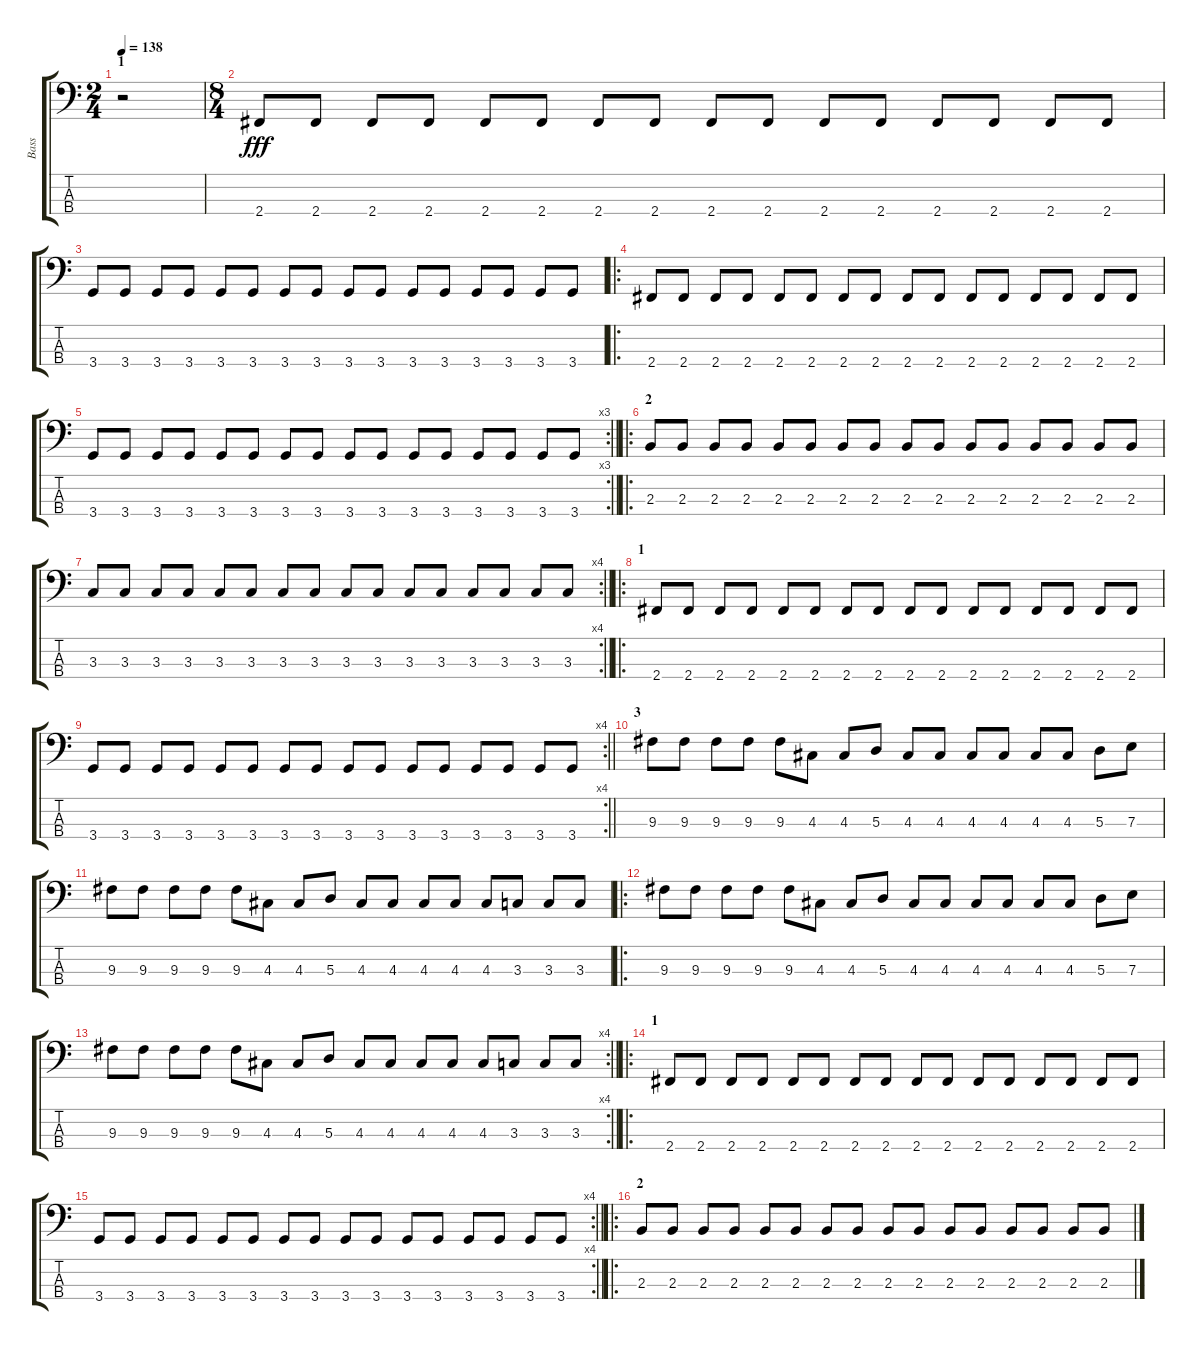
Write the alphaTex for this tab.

\track ("Bass" "Bass") {instrument electricbassfinger}
\staff {score tabs}
\tuning (G2 D2 A1 E1) {hide}
\ts (2 4)
\section ("" "1")
\tempo 138
\clef f4
\ks c
r.2{dy fff instrument electricbassfinger} |
\ts (8 4)
2.4.8 2.4.8 2.4.8 2.4.8 2.4.8 2.4.8 2.4.8 2.4.8 2.4.8 2.4.8 2.4.8 2.4.8 2.4.8 2.4.8 2.4.8 2.4.8 |
3.4.8 3.4.8 3.4.8 3.4.8 3.4.8 3.4.8 3.4.8 3.4.8 3.4.8 3.4.8 3.4.8 3.4.8 3.4.8 3.4.8 3.4.8 3.4.8 |
\ro
2.4.8 2.4.8 2.4.8 2.4.8 2.4.8 2.4.8 2.4.8 2.4.8 2.4.8 2.4.8 2.4.8 2.4.8 2.4.8 2.4.8 2.4.8 2.4.8 |
\rc 3
\barLineRight lightlight
3.4.8 3.4.8 3.4.8 3.4.8 3.4.8 3.4.8 3.4.8 3.4.8 3.4.8 3.4.8 3.4.8 3.4.8 3.4.8 3.4.8 3.4.8 3.4.8 |
\ro
\section ("" "2")
2.3.8 2.3.8 2.3.8 2.3.8 2.3.8 2.3.8 2.3.8 2.3.8 2.3.8 2.3.8 2.3.8 2.3.8 2.3.8 2.3.8 2.3.8 2.3.8 |
\rc 4
\barLineRight lightlight
3.3.8 3.3.8 3.3.8 3.3.8 3.3.8 3.3.8 3.3.8 3.3.8 3.3.8 3.3.8 3.3.8 3.3.8 3.3.8 3.3.8 3.3.8 3.3.8 |
\ro
\section ("" "1")
2.4.8 2.4.8 2.4.8 2.4.8 2.4.8 2.4.8 2.4.8 2.4.8 2.4.8 2.4.8 2.4.8 2.4.8 2.4.8 2.4.8 2.4.8 2.4.8 |
\rc 4
\barLineRight lightlight
3.4.8 3.4.8 3.4.8 3.4.8 3.4.8 3.4.8 3.4.8 3.4.8 3.4.8 3.4.8 3.4.8 3.4.8 3.4.8 3.4.8 3.4.8 3.4.8 |
\section ("" "3")
9.3.8 9.3.8 9.3.8 9.3.8 9.3.8 4.3.8 4.3.8 5.3.8 4.3.8 4.3.8 4.3.8 4.3.8 4.3.8 4.3.8 5.3.8 7.3.8 |
9.3.8 9.3.8 9.3.8 9.3.8 9.3.8 4.3.8 4.3.8 5.3.8 4.3.8 4.3.8 4.3.8 4.3.8 4.3.8 3.3.8 3.3.8 3.3.8 |
\ro
9.3.8 9.3.8 9.3.8 9.3.8 9.3.8 4.3.8 4.3.8 5.3.8 4.3.8 4.3.8 4.3.8 4.3.8 4.3.8 4.3.8 5.3.8 7.3.8 |
\rc 4
\barLineRight lightlight
9.3.8 9.3.8 9.3.8 9.3.8 9.3.8 4.3.8 4.3.8 5.3.8 4.3.8 4.3.8 4.3.8 4.3.8 4.3.8 3.3.8 3.3.8 3.3.8 |
\ro
\section ("" "1")
2.4.8 2.4.8 2.4.8 2.4.8 2.4.8 2.4.8 2.4.8 2.4.8 2.4.8 2.4.8 2.4.8 2.4.8 2.4.8 2.4.8 2.4.8 2.4.8 |
\rc 4
\barLineRight lightlight
3.4.8 3.4.8 3.4.8 3.4.8 3.4.8 3.4.8 3.4.8 3.4.8 3.4.8 3.4.8 3.4.8 3.4.8 3.4.8 3.4.8 3.4.8 3.4.8 |
\ro
\section ("" "2")
2.3.8 2.3.8 2.3.8 2.3.8 2.3.8 2.3.8 2.3.8 2.3.8 2.3.8 2.3.8 2.3.8 2.3.8 2.3.8 2.3.8 2.3.8 2.3.8
